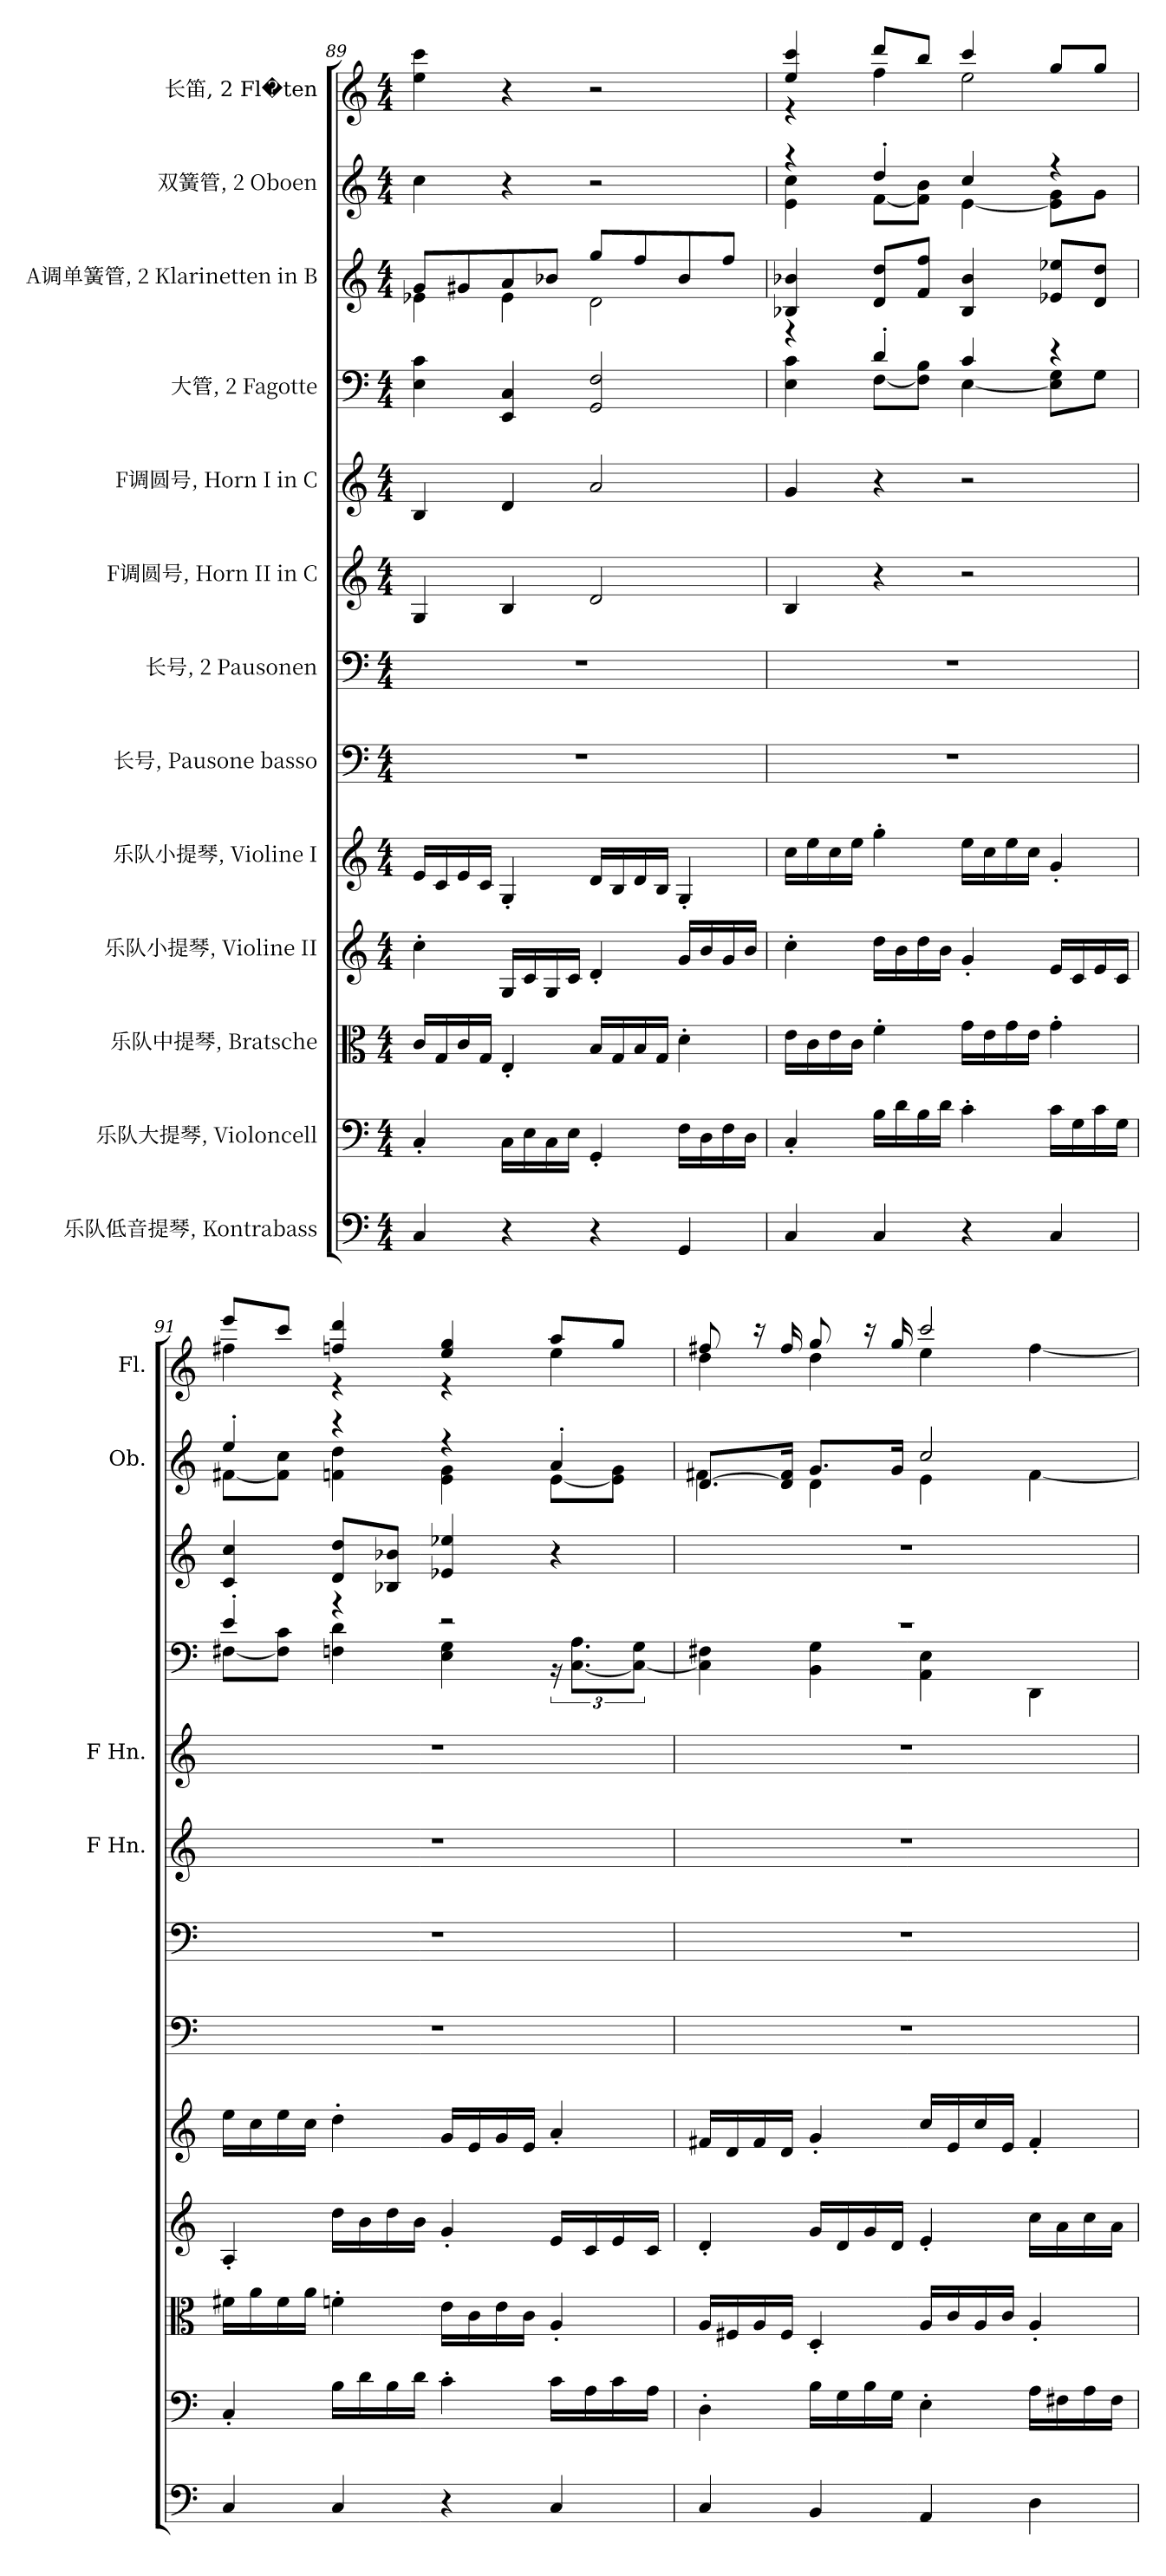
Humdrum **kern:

**kern	**kern	**kern	**kern	**kern	**kern	**kern	**kern	**kern	**kern	**kern	**kern	**kern
*part13	*part12	*part11	*part10	*part9	*part8	*part7	*part6	*part5	*part4	*part3	*part2	*part1
*staff13	*staff12	*staff11	*staff10	*staff9	*staff8	*staff7	*staff6	*staff5	*staff4	*staff3	*staff2	*staff1
*I"乐队低音提琴, Kontrabass	*I"乐队大提琴, Violoncell	*I"乐队中提琴, Bratsche	*I"乐队小提琴, Violine II	*I"乐队小提琴, Violine I	*I"长号, Pausone basso	*I"长号, 2 Pausonen	*I"F调圆号, Horn II in C	*I"F调圆号, Horn I in C	*I"大管, 2 Fagotte	*I"A调单簧管, 2 Klarinetten in B	*I"双簧管, 2 Oboen	*I"长笛, 2 Fl�ten
*	*	*	*	*	*	*	*I'F Hn.	*I'F Hn.	*	*	*I'Ob.	*I'Fl.
!!LO:PB:g=z
*clefF4	*clefF4	*clefC3	*clefG2	*clefG2	*clefF4	*clefF4	*clefG2	*clefG2	*clefF4	*clefG2	*clefG2	*clefG2
*ITrd7c12	*	*	*	*	*	*	*ITrd4c7	*ITrd4c7	*	*ITrd2c3	*	*
*k[]	*k[]	*k[]	*k[]	*k[]	*k[]	*k[]	*k[b-]	*k[b-]	*k[]	*k[f#c#g#]	*k[]	*k[]
*M4/4	*M4/4	*M4/4	*M4/4	*M4/4	*M4/4	*M4/4	*M4/4	*M4/4	*M4/4	*M4/4	*M4/4	*M4/4
=89	=89	=89	=89	=89	=89	=89	=89	=89	=89	=89	=89	=89
*	*	*	*	*	*	*	*	*	*	*^	*	*
4CC/	4C'/	16c/LL	4cc'\	16e/LL	1r	1r	4C/	4E/	4E\ 4c\	8e/L	4cn\	4cc\	4ee\ 4ccc\
.	.	16G/	.	16c/	.	.	.	.	.	.	.	.	.
.	.	16c/	.	16e/	.	.	.	.	.	8e#X/	.	.	.
.	.	16G/JJ	.	16c/JJ	.	.	.	.	.	.	.	.	.
4r	16C\LL	4E'/	16G/LL	4G'/	.	.	4E/	4G/	4EE/ 4C/	8f#/	4c\	4r	4r
.	16E\	.	16c/	.	.	.	.	.	.	.	.	.	.
.	16C\	.	16G/	.	.	.	.	.	.	8gn/J	.	.	.
.	16E\JJ	.	16c/JJ	.	.	.	.	.	.	.	.	.	.
4r	4GG'/	16B/LL	4d'/	16d/LL	.	.	2G/	2d/	2GG/ 2F/	8ee/L	2B\	2r	2r
.	.	16G/	.	16B/	.	.	.	.	.	.	.	.	.
.	.	16B/	.	16d/	.	.	.	.	.	8dd/	.	.	.
.	.	16G/JJ	.	16B/JJ	.	.	.	.	.	.	.	.	.
4GGG/	16F\LL	4d'\	16g/LL	4G'/	.	.	.	.	.	8g/	.	.	.
.	16D\	.	16b/	.	.	.	.	.	.	.	.	.	.
.	16F\	.	16g/	.	.	.	.	.	.	8dd/J	.	.	.
.	16D\JJ	.	16b/JJ	.	.	.	.	.	.	.	.	.	.
*	*	*	*	*	*	*	*	*	*	*v	*v	*	*
=90	=90	=90	=90	=90	=90	=90	=90	=90	=90	=90	=90	=90
*	*	*	*	*	*	*	*	*	*^	*	*^	*^
4CC/	4C'/	16e\LL	4cc'\	16cc\LL	1r	1r	4E/	4c/	4r	4E\ 4c\	4Gn/ 4gn/	4r	4e\ 4cc\	4ee/ 4ccc/	4r
.	.	16c\	.	16ee\	.	.	.	.	.	.	.	.	.	.	.
.	.	16e\	.	16cc\	.	.	.	.	.	.	.	.	.	.	.
.	.	16c\JJ	.	16ee\JJ	.	.	.	.	.	.	.	.	.	.	.
4CC/	16B\LL	4f'\	16dd\LL	4gg'\	.	.	4r	4r	4d'/	[8F\L	8B/ 8b/L	4dd'/	[8f\L	8ddd/L	4ff\
.	16d\	.	16b\	.	.	.	.	.	.	.	.	.	.	.	.
.	16B\	.	16dd\	.	.	.	.	.	.	8F\] 8B\J	8d/ 8dd/J	.	8f\] 8b\J	8bb/J	.
.	16d\JJ	.	16b\JJ	.	.	.	.	.	.	.	.	.	.	.	.
4r	4c'\	16g\LL	4g'/	16ee\LL	.	.	2r	2r	4c/	[4E\	4G/ 4g/	4cc/	[4e\	4ccc/	2ee\
.	.	16e\	.	16cc\	.	.	.	.	.	.	.	.	.	.	.
.	.	16g\	.	16ee\	.	.	.	.	.	.	.	.	.	.	.
.	.	16e\JJ	.	16cc\JJ	.	.	.	.	.	.	.	.	.	.	.
4CC/	16c\LL	4g'\	16e/LL	4g'/	.	.	.	.	4r	8E\] 8G\L	8cn/ 8ccn/L	4r	8e\] 8g\L	8gg/L	.
.	16G\	.	16c/	.	.	.	.	.	.	.	.	.	.	.	.
.	16c\	.	16e/	.	.	.	.	.	.	8G\J	8B/ 8b/J	.	8g\J	8gg/J	.
.	16G\JJ	.	16c/JJ	.	.	.	.	.	.	.	.	.	.	.	.
!!LO:PB:g=z	!!
=91	=91	=91	=91	=91	=91	=91	=91	=91	=91	=91	=91	=91	=91	=91	=91
4CC/	4C'/	16f#X\LL	4A'/	16ee\LL	1r	1r	1r	1r	4e'/	[8F#X\L	4A/ 4a/	4ee'/	[8f#X\L	8eee/L	4ff#X\
.	.	16a\	.	16cc\	.	.	.	.	.	.	.	.	.	.	.
.	.	16f#\	.	16ee\	.	.	.	.	.	8F#\] 8c\J	.	.	8f#\] 8cc\J	8ccc/J	.
.	.	16a\JJ	.	16cc\JJ	.	.	.	.	.	.	.	.	.	.	.
4CC/	16B\LL	4fn'\	16dd\LL	4dd'\	.	.	.	.	4r	4Fn\ 4d\	8B/ 8b/L	4r	4fn\ 4dd\	4ffn/ 4ddd/	4r
.	16d\	.	16b\	.	.	.	.	.	.	.	.	.	.	.	.
.	16B\	.	16dd\	.	.	.	.	.	.	.	8Gn/ 8gn/J	.	.	.	.
.	16d\JJ	.	16b\JJ	.	.	.	.	.	.	.	.	.	.	.	.
4r	4c'\	16e\LL	4g'/	16g/LL	.	.	.	.	2r	4E\ 4G\	4cn/ 4ccn/	4r	4e\ 4g\	4ee/ 4gg/	4r
.	.	16c\	.	16e/	.	.	.	.	.	.	.	.	.	.	.
.	.	16e\	.	16g/	.	.	.	.	.	.	.	.	.	.	.
.	.	16c\JJ	.	16e/JJ	.	.	.	.	.	.	.	.	.	.	.
4CC/	16c\LL	4A'/	16e/LL	4a'/	.	.	.	.	.	24r	4r	4a'/	[8e\L	8aa/L	4ee\
.	.	.	.	.	.	.	.	.	.	[12.C\ 12.A\L	.	.	.	.	.
.	16A\	.	16c/	.	.	.	.	.	.	.	.	.	.	.	.
.	16c\	.	16e/	.	.	.	.	.	.	.	.	.	8e\] 8g\J	8gg/J	.
.	.	.	.	.	.	.	.	.	.	12C\_ 12G\J	.	.	.	.	.
.	16A\JJ	.	16c/JJ	.	.	.	.	.	.	.	.	.	.	.	.
=92	=92	=92	=92	=92	=92	=92	=92	=92	=92	=92	=92	=92	=92	=92	=92
4CC/	4D'\	16A/LL	4d'/	16f#X/LL	1r	1r	1r	1r	1r	4C\] 4F#X\	1r	[8.d/L	4f#X\	8ff#X/	4dd\
.	.	16F#X/	.	16d/	.	.	.	.	.	.	.	.	.	.	.
.	.	16A/	.	16f#/	.	.	.	.	.	.	.	.	.	16r	.
.	.	16F#/JJ	.	16d/JJ	.	.	.	.	.	.	.	16d/] 16f#/Jk	.	16ff#/	.
4BBB/	16B\LL	4D'/	16g/LL	4g'/	.	.	.	.	.	4BB\ 4G\	.	8.g/L	4d\	8gg/	4dd\
.	16G\	.	16d/	.	.	.	.	.	.	.	.	.	.	.	.
.	16B\	.	16g/	.	.	.	.	.	.	.	.	.	.	16r	.
.	16G\JJ	.	16d/JJ	.	.	.	.	.	.	.	.	16g/Jk	.	16gg/	.
4AAA/	4E'\	16A/LL	4e'/	16cc/LL	.	.	.	.	.	4AA\ 4E\	.	2cc/	4e\	2ccc/	4ee\
.	.	16c/	.	16e/	.	.	.	.	.	.	.	.	.	.	.
.	.	16A/	.	16cc/	.	.	.	.	.	.	.	.	.	.	.
.	.	16c/JJ	.	16e/JJ	.	.	.	.	.	.	.	.	.	.	.
4DD\	16A\LL	4A'/	16cc\LL	4f#'/	.	.	.	.	.	4DD\	.	.	[4f#\	.	[4ff#\
.	16F#X\	.	16a\	.	.	.	.	.	.	.	.	.	.	.	.
.	16A\	.	16cc\	.	.	.	.	.	.	.	.	.	.	.	.
.	16F#\JJ	.	16a\JJ	.	.	.	.	.	.	.	.	.	.	.	.
*	*	*	*	*	*	*	*	*	*	*	*	*v	*v	*	*
*	*	*	*	*	*	*	*	*	*v	*v	*	*	*v	*v
=	=	=	=	=	=	=	=	=	=	=	=	=
*-	*-	*-	*-	*-	*-	*-	*-	*-	*-	*-	*-	*-
